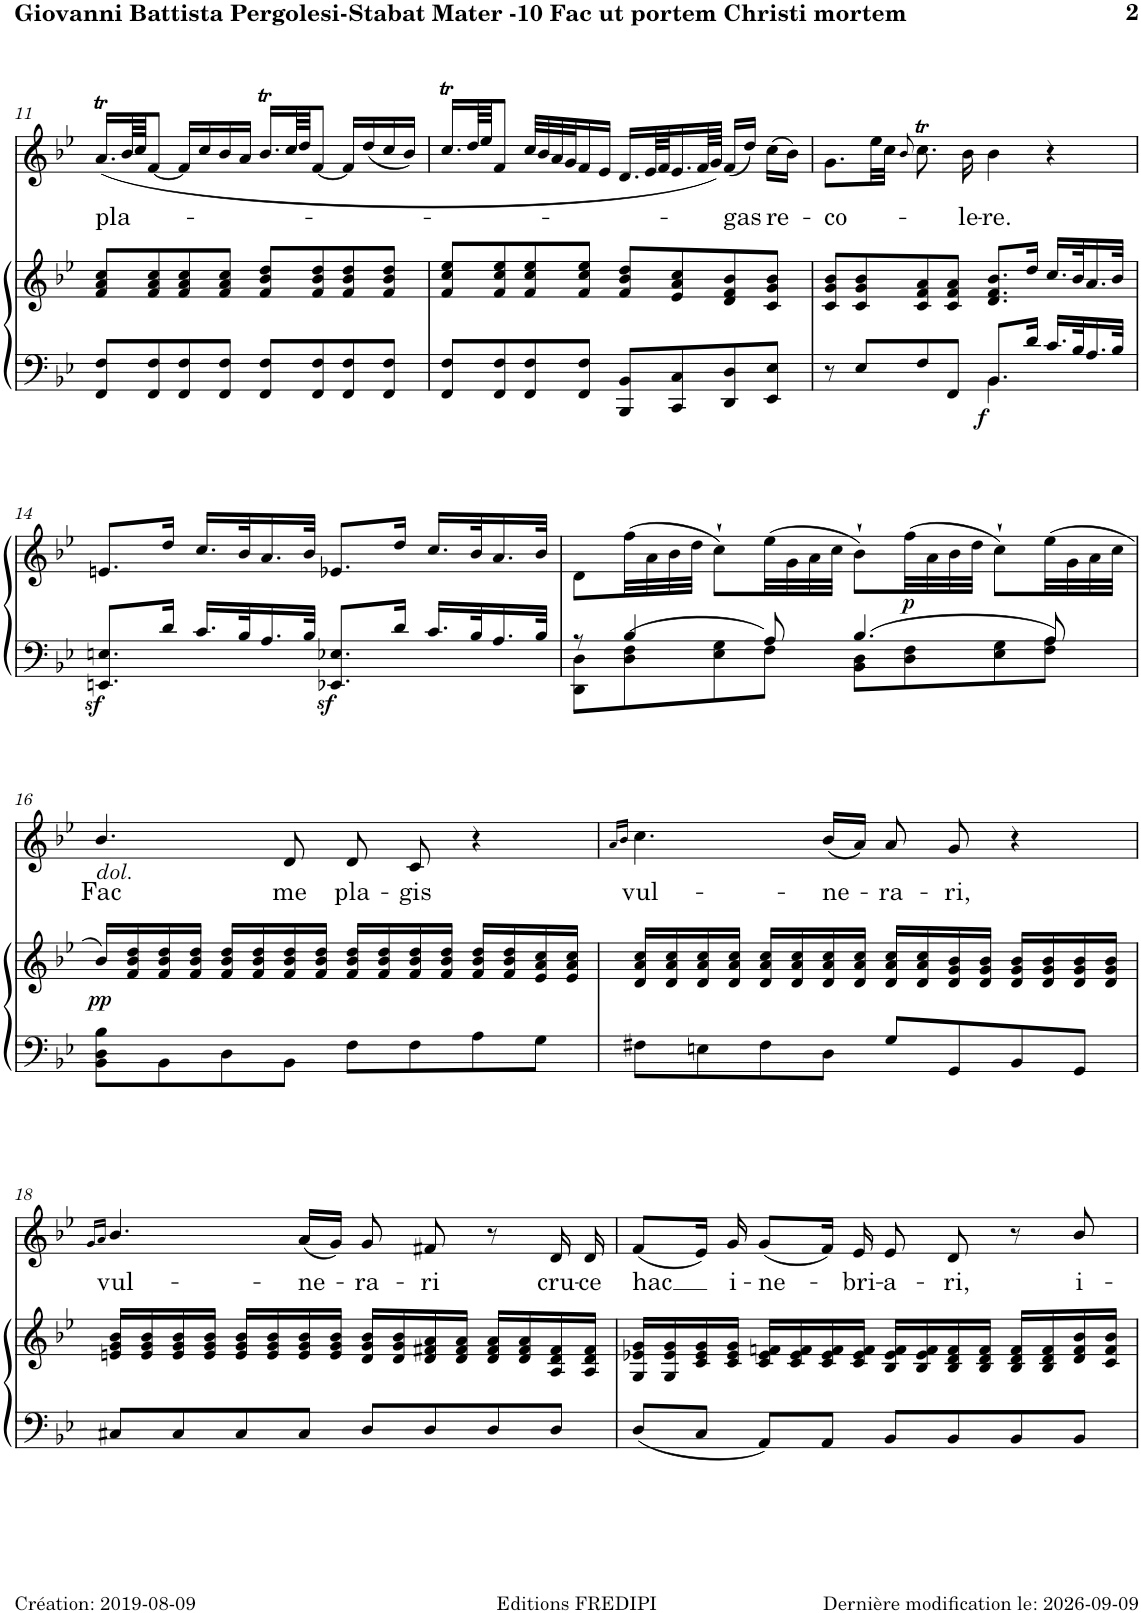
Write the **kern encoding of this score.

**kern	**kern	**dynam	**kern	**text
*part2	*part2	*part2	*part1	*part1
*staff3	*staff2	*staff2/3	*staff1	*staff1
*I"Violino I/II Viola Violoncello Contrabasso e organo	*	*	*I"Alto	*
!!LO:PB:g=z
*clefF4	*clefG2	*	*clefG2	*
*k[b-e-]	*k[b-e-]	*	*k[b-e-]	*
*M4/4	*M4/4	*	*M4/4	*
*met(c)	*met(c)	*	*met(c)	*
=11	=11	=11	=11	=11
!	!	!	!	!LO:LY:b
8FF/ 8F/L	8f/ 8a/ 8cc/L	.	(16.at/LL	pla-
.	.	.	64b-/LL	.
.	.	.	64cc/JJJ	.
8FF/ 8F/	8f/ 8a/ 8cc/	.	[<8f/J	.
8FF/ 8F/	8f/ 8a/ 8cc/	.	16f/LL]	.
.	.	.	16cc/	.
8FF/ 8F/J	8f/ 8a/ 8cc/J	.	16b-/	.
.	.	.	16a/JJ	.
8FF/ 8F/L	8f/ 8b-/ 8dd/L	.	16.b-T/LL	.
.	.	.	64cc/LL	.
.	.	.	64dd/JJJ	.
8FF/ 8F/	8f/ 8b-/ 8dd/	.	[<8f/J	.
8FF/ 8F/	8f/ 8b-/ 8dd/	.	16f/LL]	.
.	.	.	(16dd/	.
8FF/ 8F/J	8f/ 8b-/ 8dd/J	.	16cc/	.
.	.	.	16b-/JJ)	.
=12	=12	=12	=12	=12
8FF/ 8F/L	8f/ 8cc/ 8ee-/L	.	16.ccT/LL	.
.	.	.	64dd/LL	.
.	.	.	64ee-/JJJ	.
8FF/ 8F/	8f/ 8cc/ 8ee-/	.	8f/J	.
8FF/ 8F/	8f/ 8cc/ 8ee-/	.	32cc/LLL	.
.	.	.	32b-/	.
.	.	.	32a/	.
.	.	.	32g/J	.
8FF/ 8F/J	8f/ 8cc/ 8ee-/J	.	16f/	.
.	.	.	16e-/JJ	.
8BBB-/ 8BB-/L	8f/ 8b-/ 8dd/L	.	16.d/LL	.
.	.	.	64e-/LL	.
.	.	.	64f/JJ	.
8CC/ 8C/	8e-/ 8a/ 8cc/	.	16.e-/	.
.	.	.	64f/LL	.
.	.	.	64g/JJJJ)	.
!	!	!	!	!LO:LY:b
8DD/ 8D/	8d/ 8f/ 8b-/	.	(<16f/LL	-gas
.	.	.	16dd/JJ)	.
!	!	!	!	!LO:LY:b
8EE-/ 8E-/J	8c/ 8g/ 8b-/J	.	(>16cc\LL	re-
.	.	.	16b-\JJ)	.
=13	=13	=13	=13	=13
*^	*	*	*	*
!	!	!	!	!	!LO:LY:b
8r	2ryy	8c/ 8g/ 8b-/L	.	8.g\L	-co-
8E-/L	.	8c/ 8g/ 8b-/	.	.	.
.	.	.	.	32ee-\LL	.
.	.	.	.	32cc\JJJ	.
.	.	.	.	8qb-/	.
8F/	.	8c/ 8f/ 8a/	.	8.ccT\	.
8FF/J	.	8c/ 8f/ 8a/J	.	.	.
!	!	!	!	!	!LO:LY:b
.	.	.	.	16b-\	-le-
!	!	!	!LO:DY:b=2	!	!LO:LY:b
8.BB-/L	4.BB-\	8.d/ 8.f/ 8.b-/L	f	4b-\	-re.
16d/Jk	.	16dd/Jk	.	.	.
16.c/LL	.	16.cc/LL	.	4r	.
32B-/K	.	32b-/K	.	.	.
16.A/	8ryy	16.a/	.	.	.
32B-/JJk	.	32b-/JJk	.	.	.
*v	*v	*	*	*	*
!!LO:LB:g=z
=14	=14	=14	=14	=14
8.EEn/z< 8.En/z<L	8.en/L	.	1r	.
16d/Jk	16dd/Jk	.	.	.
16.c/LL	16.cc/LL	.	.	.
32B-/K	32b-/K	.	.	.
16.A/	16.a/	.	.	.
32B-/JJk	32b-/JJk	.	.	.
8.EE-X/z< 8.E-X/z<L	8.e-X/L	.	.	.
16d/Jk	16dd/Jk	.	.	.
16.c/LL	16.cc/LL	.	.	.
32B-/K	32b-/K	.	.	.
16.A/	16.a/	.	.	.
32B-/JJk	32b-/JJk	.	.	.
=15	=15	=15	=15	=15
*^	*	*	*	*
8r	8DD\ 8D\L	8d\L	.	1r	.
4B-/	8D\ 8F\	(>32ff\LL	.	.	.
.	.	32a\	.	.	.
.	.	32b-\	.	.	.
.	.	32dd\JJJ	.	.	.
.	8E-\ 8G\	8cc`\L)	.	.	.
8A/	8F\J	(>32ee-\LL	.	.	.
.	.	32g\	.	.	.
.	.	32a\	.	.	.
.	.	32cc\JJJ	.	.	.
4.B-/	8BB-\ 8D\L	8b-`\L)	.	.	.
!	!	!	!LO:DY:b	!	!
.	8D\ 8F\	(>32ff\LL	p	.	.
.	.	32a\	.	.	.
.	.	32b-\	.	.	.
.	.	32dd\JJJ	.	.	.
.	8E-\ 8G\	8cc`\L)	.	.	.
8A/	8F\ 8A\J	(>32ee-\LL	.	.	.
.	.	32g\	.	.	.
.	.	32a\	.	.	.
.	.	32cc\JJJ	.	.	.
*v	*v	*	*	*	*
!!LO:LB:g=z
=16	=16	=16	=16	=16
!	!	!	!LO:TX:b:i:t=dol.	!
!	!	!LO:DY:b	!	!LO:LY:b
8BB-\ 8D\ 8B-\L	16b-/LL)	pp	4.b-/	Fac
.	16f/ 16b-/ 16dd/	.	.	.
8BB-\	16f/ 16b-/ 16dd/	.	.	.
.	16f/ 16b-/ 16dd/JJ	.	.	.
8D\	16f/ 16b-/ 16dd/LL	.	.	.
.	16f/ 16b-/ 16dd/	.	.	.
!	!	!	!	!LO:LY:b
8BB-\J	16f/ 16b-/ 16dd/	.	8d/	me
.	16f/ 16b-/ 16dd/JJ	.	.	.
!	!	!	!	!LO:LY:b
8F\L	16f/ 16b-/ 16dd/LL	.	8d/	pla-
.	16f/ 16b-/ 16dd/	.	.	.
!	!	!	!	!LO:LY:b
8F\	16f/ 16b-/ 16dd/	.	8c/	-gis
.	16f/ 16b-/ 16dd/JJ	.	.	.
8A\	16f/ 16b-/ 16dd/LL	.	4r	.
.	16f/ 16b-/ 16dd/	.	.	.
8G\J	16e-/ 16a/ 16cc/	.	.	.
.	16e-/ 16a/ 16cc/JJ	.	.	.
=17	=17	=17	=17	=17
.	.	.	16qa/LL	.
.	.	.	16qb-/JJ	.
!	!	!	!	!LO:LY:b
8F#X\L	16d/ 16a/ 16cc/LL	.	4.cc\	vul-
.	16d/ 16a/ 16cc/	.	.	.
8En\	16d/ 16a/ 16cc/	.	.	.
.	16d/ 16a/ 16cc/JJ	.	.	.
8F#\	16d/ 16a/ 16cc/LL	.	.	.
.	16d/ 16a/ 16cc/	.	.	.
!	!	!	!	!LO:LY:b
8D\J	16d/ 16a/ 16cc/	.	(<16b-/LL	-ne-
.	16d/ 16a/ 16cc/JJ	.	16a/JJ)	.
!	!	!	!	!LO:LY:b
8G/L	16d/ 16a/ 16cc/LL	.	8a/	-ra-
.	16d/ 16a/ 16cc/	.	.	.
!	!	!	!	!LO:LY:b
8GG/	16d/ 16g/ 16b-/	.	8g/	-ri,
.	16d/ 16g/ 16b-/JJ	.	.	.
8BB-/	16d/ 16g/ 16b-/LL	.	4r	.
.	16d/ 16g/ 16b-/	.	.	.
8GG/J	16d/ 16g/ 16b-/	.	.	.
.	16d/ 16g/ 16b-/JJ	.	.	.
!!LO:LB:g=z
=18	=18	=18	=18	=18
.	.	.	16qg/LL	.
.	.	.	16qa/JJ	.
!	!	!	!	!LO:LY:b
8C#X/L	16en/ 16g/ 16b-/LL	.	4.b-/	vul-
.	16e/ 16g/ 16b-/	.	.	.
8C#/	16e/ 16g/ 16b-/	.	.	.
.	16e/ 16g/ 16b-/JJ	.	.	.
8C#/	16e/ 16g/ 16b-/LL	.	.	.
.	16e/ 16g/ 16b-/	.	.	.
!	!	!	!	!LO:LY:b
8C#/J	16e/ 16g/ 16b-/	.	(<16a/LL	-ne-
.	16e/ 16g/ 16b-/JJ	.	16g/JJ)	.
!	!	!	!	!LO:LY:b
8D/L	16d/ 16g/ 16b-/LL	.	8g/	-ra-
.	16d/ 16g/ 16b-/	.	.	.
!	!	!	!	!LO:LY:b
8D/	16d/ 16f#X/ 16a/	.	8f#X/	-ri
.	16d/ 16f#/ 16a/JJ	.	.	.
8D/	16d/ 16f#/ 16a/LL	.	8r	.
.	16d/ 16f#/ 16a/	.	.	.
!	!	!	!	!LO:LY:b
8D/J	16A/ 16d/ 16f#/	.	16d/	cru-
!	!	!	!	!LO:LY:b
.	16A/ 16d/ 16f#/JJ	.	16d/	-ce
=19	=19	=19	=19	=19
!	!	!	!	!LO:LY:b
8D/L	16G/ 16e-X/ 16g/LL	.	(<8f/L	hac
.	16G/ 16e-/ 16g/	.	.	.
8C/J	16c/ 16e-/ 16g/	.	16e-/Jk)	.
!	!	!	!	!LO:LY:b
.	16c/ 16e-/ 16g/JJ	.	16g/	i-
!	!	!	!	!LO:LY:b
8AA/L	16c/ 16e-/ 16fn/LL	.	(<8g/L	-ne-
.	16c/ 16e-/ 16f/	.	.	.
8AA/J	16c/ 16e-/ 16f/	.	16f/Jk)	.
!	!	!	!	!LO:LY:b
.	16c/ 16e-/ 16f/JJ	.	16e-/	-bri-
!	!	!	!	!LO:LY:b
8BB-/L	16B-/ 16e-/ 16f/LL	.	8e-/	-a-
.	16B-/ 16e-/ 16f/	.	.	.
!	!	!	!	!LO:LY:b
8BB-/	16B-/ 16d/ 16f/	.	8d/	-ri,
.	16B-/ 16d/ 16f/JJ	.	.	.
8BB-/	16B-/ 16d/ 16f/LL	.	8r	.
.	16B-/ 16d/ 16f/	.	.	.
!	!	!	!	!LO:LY:b
8BB-/J	16d/ 16f/ 16b-/	.	8b-/	i-
.	16c/ 16f/ 16b-/JJ	.	.	.
=	=	=	=	=
*-	*-	*-	*-	*-
